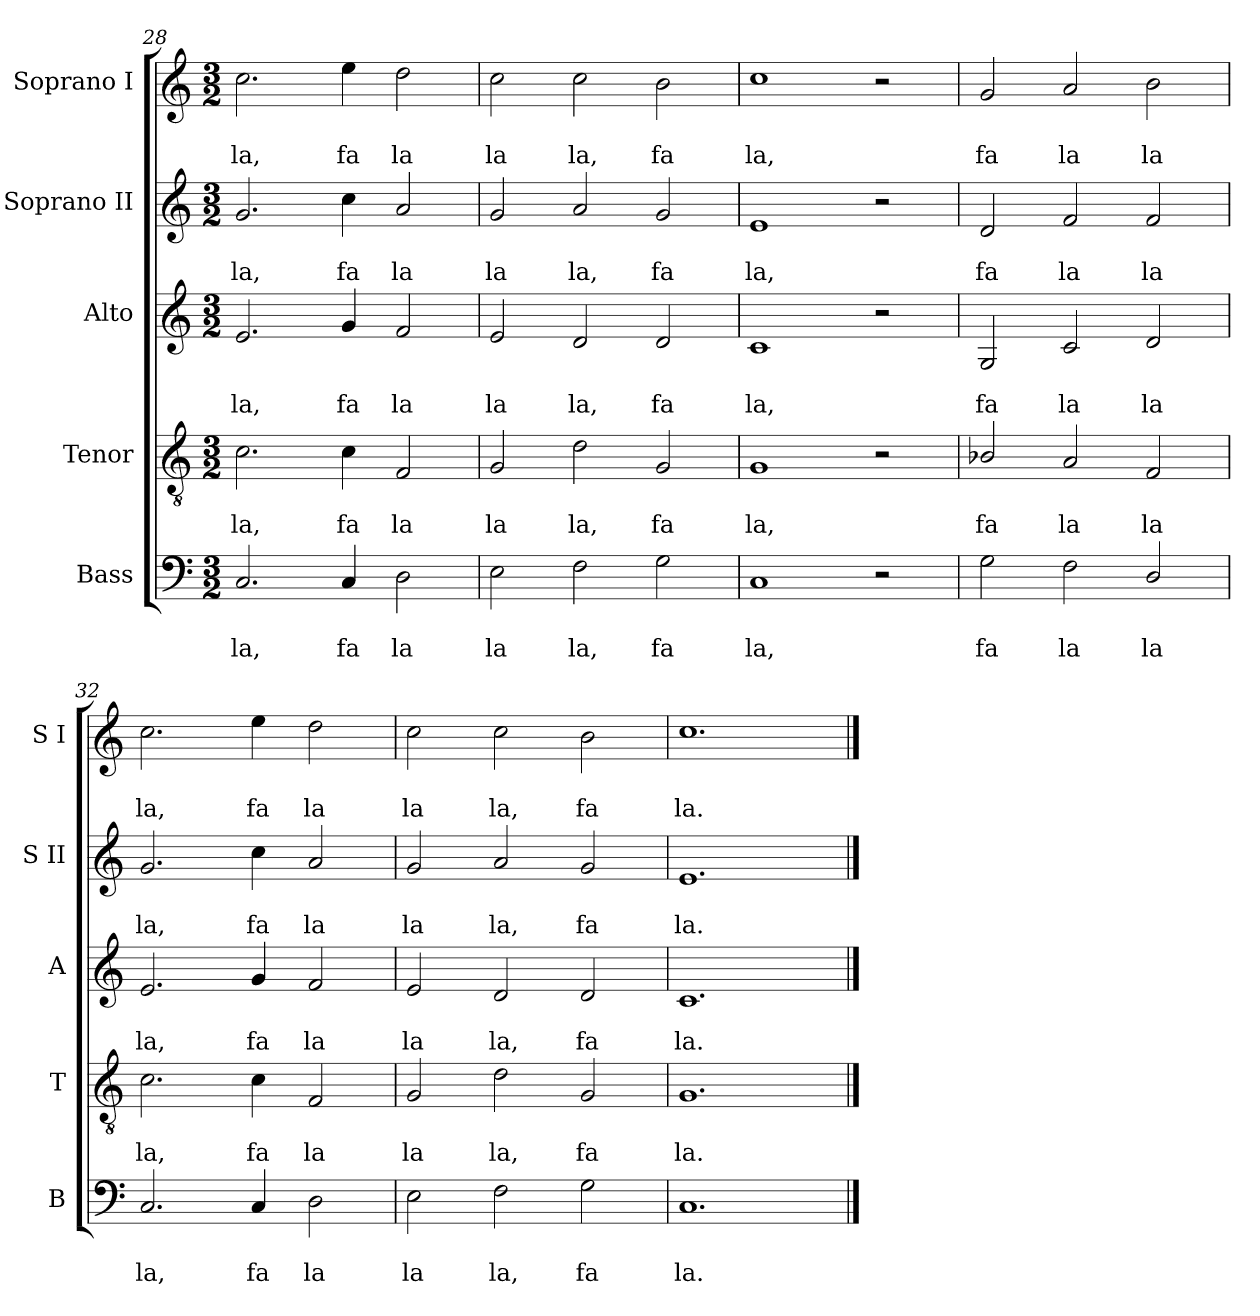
**kern	**text	**text	**kern	**text	**text	**kern	**text	**text	**kern	**text	**text	**kern	**text	**text
*part5	*part5	*part5	*part4	*part4	*part4	*part3	*part3	*part3	*part2	*part2	*part2	*part1	*part1	*part1
*staff5	*staff5	*staff5	*staff4	*staff4	*staff4	*staff3	*staff3	*staff3	*staff2	*staff2	*staff2	*staff1	*staff1	*staff1
*I"Bass	*	*	*I"Tenor	*	*	*I"Alto	*	*	*I"Soprano II	*	*	*I"Soprano I	*	*
*I'B	*	*	*I'T	*	*	*I'A	*	*	*I'S II	*	*	*I'S I	*	*
*clefF4	*	*	*clefGv2	*	*	*clefG2	*	*	*clefG2	*	*	*clefG2	*	*
*k[]	*	*	*k[]	*	*	*k[]	*	*	*k[]	*	*	*k[]	*	*
*M3/2	*	*	*M3/2	*	*	*M3/2	*	*	*M3/2	*	*	*M3/2	*	*
=28	=28	=28	=28	=28	=28	=28	=28	=28	=28	=28	=28	=28	=28	=28
!	!	!LO:LY:b	!	!	!LO:LY:b	!	!	!LO:LY:b	!	!	!LO:LY:b	!	!	!LO:LY:b
2.C/	.	la,	2.c\	.	la,	2.e/	.	la,	2.g/	.	la,	2.cc\	.	la,
!	!	!LO:LY:b	!	!	!LO:LY:b	!	!	!LO:LY:b	!	!	!LO:LY:b	!	!	!LO:LY:b
4C/	.	fa	4c\	.	fa	4g/	.	fa	4cc\	.	fa	4ee\	.	fa
!	!	!LO:LY:b	!	!	!LO:LY:b	!	!	!LO:LY:b	!	!	!LO:LY:b	!	!	!LO:LY:b
2D\	.	la	2F/	.	la	2f/	.	la	2a/	.	la	2dd\	.	la
=29	=29	=29	=29	=29	=29	=29	=29	=29	=29	=29	=29	=29	=29	=29
!	!	!LO:LY:b	!	!	!LO:LY:b	!	!	!LO:LY:b	!	!	!LO:LY:b	!	!	!LO:LY:b
2E\	.	la	2G/	.	la	2e/	.	la	2g/	.	la	2cc\	.	la
!	!	!LO:LY:b	!	!	!LO:LY:b	!	!	!LO:LY:b	!	!	!LO:LY:b	!	!	!LO:LY:b
2F\	.	la,	2d\	.	la,	2d/	.	la,	2a/	.	la,	2cc\	.	la,
!	!	!LO:LY:b	!	!	!LO:LY:b	!	!	!LO:LY:b	!	!	!LO:LY:b	!	!	!LO:LY:b
2G\	.	fa	2G/	.	fa	2d/	.	fa	2g/	.	fa	2b\	.	fa
=30	=30	=30	=30	=30	=30	=30	=30	=30	=30	=30	=30	=30	=30	=30
!	!	!LO:LY:b	!	!	!LO:LY:b	!	!	!LO:LY:b	!	!	!LO:LY:b	!	!	!LO:LY:b
1C	.	la,	1G	.	la,	1c	.	la,	1e	.	la,	1cc	.	la,
2r	.	.	2r	.	.	2r	.	.	2r	.	.	2r	.	.
=31	=31	=31	=31	=31	=31	=31	=31	=31	=31	=31	=31	=31	=31	=31
!	!	!LO:LY:b	!	!	!LO:LY:b	!	!	!LO:LY:b	!	!	!LO:LY:b	!	!	!LO:LY:b
2G\	.	fa	2B-X/	.	fa	2G/	.	fa	2d/	.	fa	2g/	.	fa
!	!	!LO:LY:b	!	!	!LO:LY:b	!	!	!LO:LY:b	!	!	!LO:LY:b	!	!	!LO:LY:b
2F\	.	la	2A/	.	la	2c/	.	la	2f/	.	la	2a/	.	la
!	!	!LO:LY:b	!	!	!LO:LY:b	!	!	!LO:LY:b	!	!	!LO:LY:b	!	!	!LO:LY:b
2D/	.	la	2F/	.	la	2d/	.	la	2f/	.	la	2b\	.	la
=32	=32	=32	=32	=32	=32	=32	=32	=32	=32	=32	=32	=32	=32	=32
!	!	!LO:LY:b	!	!	!LO:LY:b	!	!	!LO:LY:b	!	!	!LO:LY:b	!	!	!LO:LY:b
2.C/	.	la,	2.c\	.	la,	2.e/	.	la,	2.g/	.	la,	2.cc\	.	la,
!	!	!LO:LY:b	!	!	!LO:LY:b	!	!	!LO:LY:b	!	!	!LO:LY:b	!	!	!LO:LY:b
4C/	.	fa	4c\	.	fa	4g/	.	fa	4cc\	.	fa	4ee\	.	fa
!	!	!LO:LY:b	!	!	!LO:LY:b	!	!	!LO:LY:b	!	!	!LO:LY:b	!	!	!LO:LY:b
2D\	.	la	2F/	.	la	2f/	.	la	2a/	.	la	2dd\	.	la
=33	=33	=33	=33	=33	=33	=33	=33	=33	=33	=33	=33	=33	=33	=33
!	!	!LO:LY:b	!	!	!LO:LY:b	!	!	!LO:LY:b	!	!	!LO:LY:b	!	!	!LO:LY:b
2E\	.	la	2G/	.	la	2e/	.	la	2g/	.	la	2cc\	.	la
!	!	!LO:LY:b	!	!	!LO:LY:b	!	!	!LO:LY:b	!	!	!LO:LY:b	!	!	!LO:LY:b
2F\	.	la,	2d\	.	la,	2d/	.	la,	2a/	.	la,	2cc\	.	la,
!	!	!LO:LY:b	!	!	!LO:LY:b	!	!	!LO:LY:b	!	!	!LO:LY:b	!	!	!LO:LY:b
2G\	.	fa	2G/	.	fa	2d/	.	fa	2g/	.	fa	2b\	.	fa
!!LO:LB:g=z
=34	=34	=34	=34	=34	=34	=34	=34	=34	=34	=34	=34	=34	=34	=34
!	!	!LO:LY:b	!	!	!LO:LY:b	!	!	!LO:LY:b	!	!	!LO:LY:b	!	!	!LO:LY:b
1.C	.	la.	1.G	.	la.	1.c	.	la.	1.e	.	la.	1.cc	.	la.
==	==	==	==	==	==	==	==	==	==	==	==	==	==	==
*-	*-	*-	*-	*-	*-	*-	*-	*-	*-	*-	*-	*-	*-	*-
